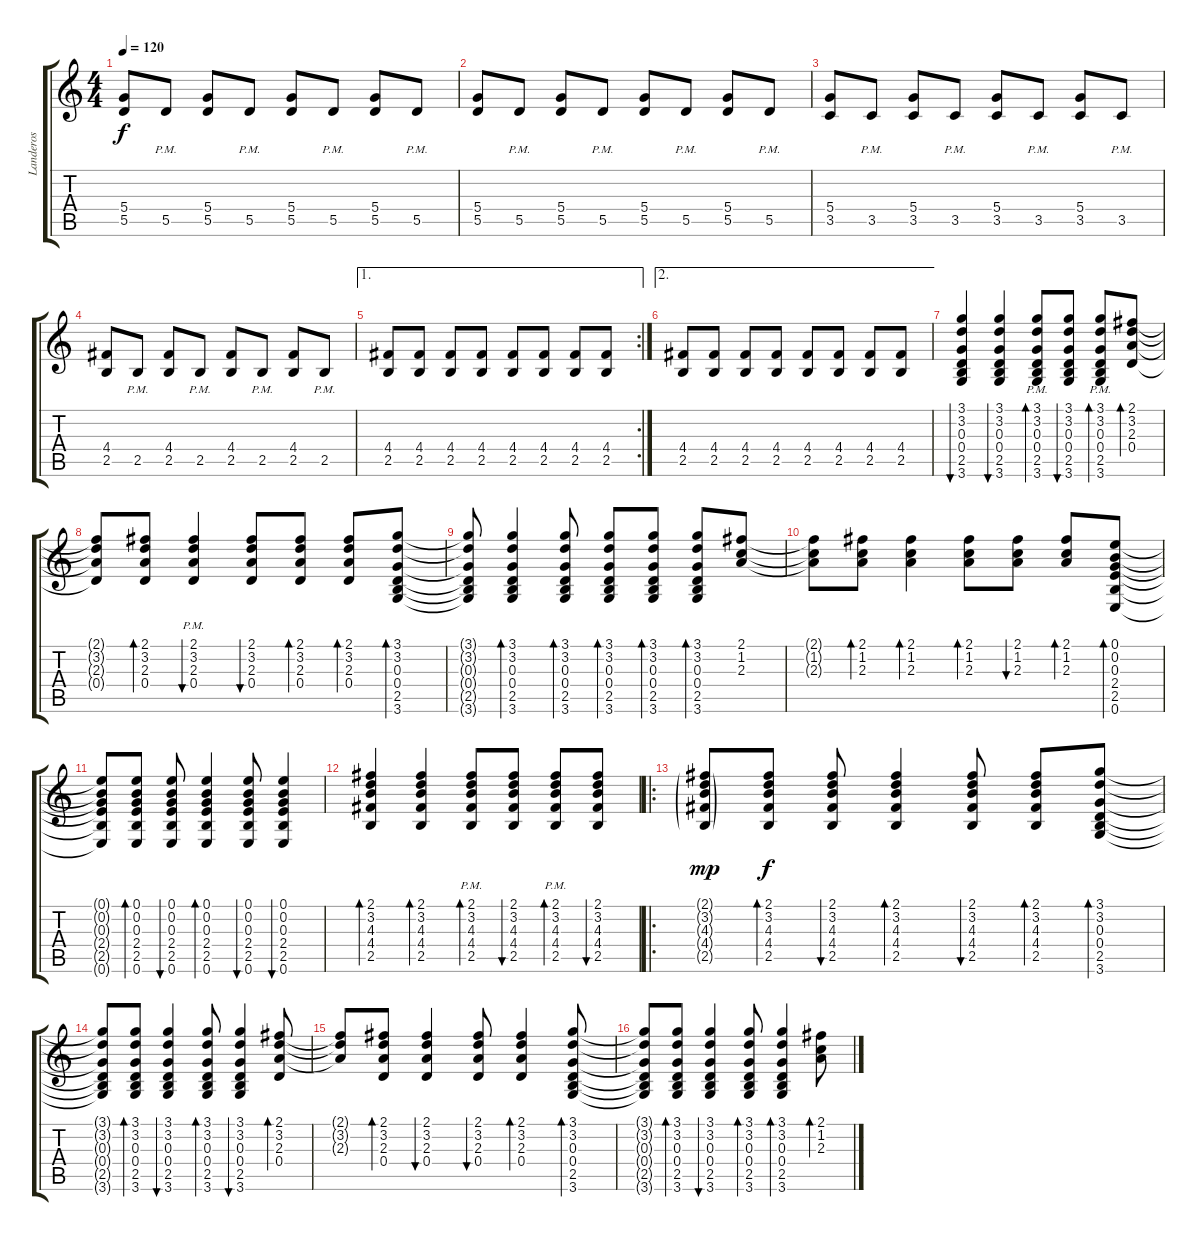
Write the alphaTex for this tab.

\track ("Landeros" "Landeros") {solo instrument acousticguitarsteel}
\staff {score tabs}
\tuning (E4 B3 G3 D3 A2 E2) {hide}
\ts (4 4)
\tempo 120
\clef g2
\ks c
(5.4 5.5).8{dy f} 5.5{pm}.8 (5.4 5.5).8 5.5{pm}.8 (5.4 5.5).8 5.5{pm}.8 (5.4 5.5).8 5.5{pm}.8 |
(5.4 5.5).8 5.5{pm}.8 (5.4 5.5).8 5.5{pm}.8 (5.4 5.5).8 5.5{pm}.8 (5.4 5.5).8 5.5{pm}.8 |
(5.4 3.5).8 3.5{pm}.8 (5.4 3.5).8 3.5{pm}.8 (5.4 3.5).8 3.5{pm}.8 (5.4 3.5).8 3.5{pm}.8 |
(4.4 2.5).8 2.5{pm}.8 (4.4 2.5).8 2.5{pm}.8 (4.4 2.5).8 2.5{pm}.8 (4.4 2.5).8 2.5{pm}.8 |
\ae 1
\rc 2
(4.4 2.5).8 (4.4 2.5).8 (4.4 2.5).8 (4.4 2.5).8 (4.4 2.5).8 (4.4 2.5).8 (4.4 2.5).8 (4.4 2.5).8 |
\ae 2
(4.4 2.5).8 (4.4 2.5).8 (4.4 2.5).8 (4.4 2.5).8 (4.4 2.5).8 (4.4 2.5).8 (4.4 2.5).8 (4.4 2.5).8 |
(3.1 3.2 0.3 0.4 2.5 3.6).4{bu 60} (3.1 3.2 0.3 0.4 2.5 3.6).4{bu 60} (3.1 3.2 0.3 0.4 2.5{pm} 3.6).8{bd 60} (3.1 3.2 0.3 0.4 2.5 3.6).8{bu 120} (3.1 3.2 0.3 0.4 2.5{pm} 3.6).8{bd 60} (2.1 3.2 2.3 0.4).8{bd 60} |
(2.1{t} 3.2{t} 2.3{t} 0.4{t}).8 (2.1 3.2 2.3 0.4).8{bd 60} (2.1 3.2 2.3 0.4{pm}).4{bu 60} (2.1 3.2 2.3 0.4).8{bu 60} (2.1 3.2 2.3 0.4).8{bd 60} (2.1 3.2 2.3 0.4).8{bd 60} (3.1 3.2 0.3 0.4 2.5 3.6).8{bd 60} |
(3.1{t} 3.2{t} 0.3{t} 0.4{t} 2.5{t} 3.6{t}).8 (3.1 3.2 0.3 0.4 2.5 3.6).4{bd 60} (3.1 3.2 0.3 0.4 2.5 3.6).8{bd 60} (3.1 3.2 0.3 0.4 2.5 3.6).8{bd 60} (3.1 3.2 0.3 0.4 2.5 3.6).8{bd 60} (3.1 3.2 0.3 0.4 2.5 3.6).8{bd 60} (2.1 1.2 2.3).8 |
(2.1{t} 1.2{t} 2.3{t}).8 (2.1 1.2 2.3).8{bd 60} (2.1 1.2 2.3).4{bd 60} (2.1 1.2 2.3).8{bd 60} (2.1 1.2 2.3).8{bu 60} (2.1 1.2 2.3).8{bd 60} (0.1 0.2 0.3 2.4 2.5 0.6).8{bd 60} |
(0.1{t} 0.2{t} 0.3{t} 2.4{t} 2.5{t} 0.6{t}).8 (0.1 0.2 0.3 2.4 2.5 0.6).8{bd 60} (0.1 0.2 0.3 2.4 2.5 0.6).8{bu 60} (0.1 0.2 0.3 2.4 2.5 0.6).4{bd 60} (0.1 0.2 0.3 2.4 2.5 0.6).8{bu 60} (0.1 0.2 0.3 2.4 2.5 0.6).4{bu 60} |
(2.1 3.2 4.3 4.4 2.5).4{bd 60} (2.1 3.2 4.3 4.4 2.5).4{bd 60} (2.1 3.2 4.3 4.4{pm} 2.5).8{bd 60} (2.1 3.2 4.3 4.4 2.5).8{bu 60} (2.1 3.2 4.3 4.4{pm} 2.5).8{bd 60} (2.1 3.2 4.3 4.4 2.5).8{bu 60} |
\ro
(2.1{g} 3.2{g} 4.3{g} 4.4{g} 2.5{g}).8{dy mp} (2.1 3.2 4.3 4.4 2.5).8{bd 60 dy f} (2.1 3.2 4.3 4.4 2.5).8{bu 60} (2.1 3.2 4.3 4.4 2.5).4{bd 60} (2.1 3.2 4.3 4.4 2.5).8{bu 60} (2.1 3.2 4.3 4.4 2.5).8{bd 60} (3.1 3.2 0.3 0.4 2.5 3.6).8{bd 60} |
(3.1{t} 3.2{t} 0.3{t} 0.4{t} 2.5{t} 3.6{t}).8 (3.1 3.2 0.3 0.4 2.5 3.6).8{bd 60} (3.1 3.2 0.3 0.4 2.5 3.6).4{bu 60} (3.1 3.2 0.3 0.4 2.5 3.6).8{bd 60} (3.1 3.2 0.3 0.4 2.5 3.6).4{bu 60} (2.1 3.2 2.3 0.4).8{bd 60} |
(2.1{t} 3.2{t} 2.3{t}).8 (2.1 3.2 2.3 0.4).8{bd 60} (2.1 3.2 2.3 0.4).4{bu 60} (2.1 3.2 2.3 0.4).8{bu 60} (2.1 3.2 2.3 0.4).4{bd 60} (3.1 3.2 0.3 0.4 2.5 3.6).8{bd 60} |
(3.1{t} 3.2{t} 0.3{t} 0.4{t} 2.5{t} 3.6{t}).8 (3.1 3.2 0.3 0.4 2.5 3.6).8{bd 60} (3.1 3.2 0.3 0.4 2.5 3.6).4{bu 60} (3.1 3.2 0.3 0.4 2.5 3.6).8{bd 60} (3.1 3.2 0.3 0.4 2.5 3.6).4{bd 60} (2.1 1.2 2.3).8{bd 60}
